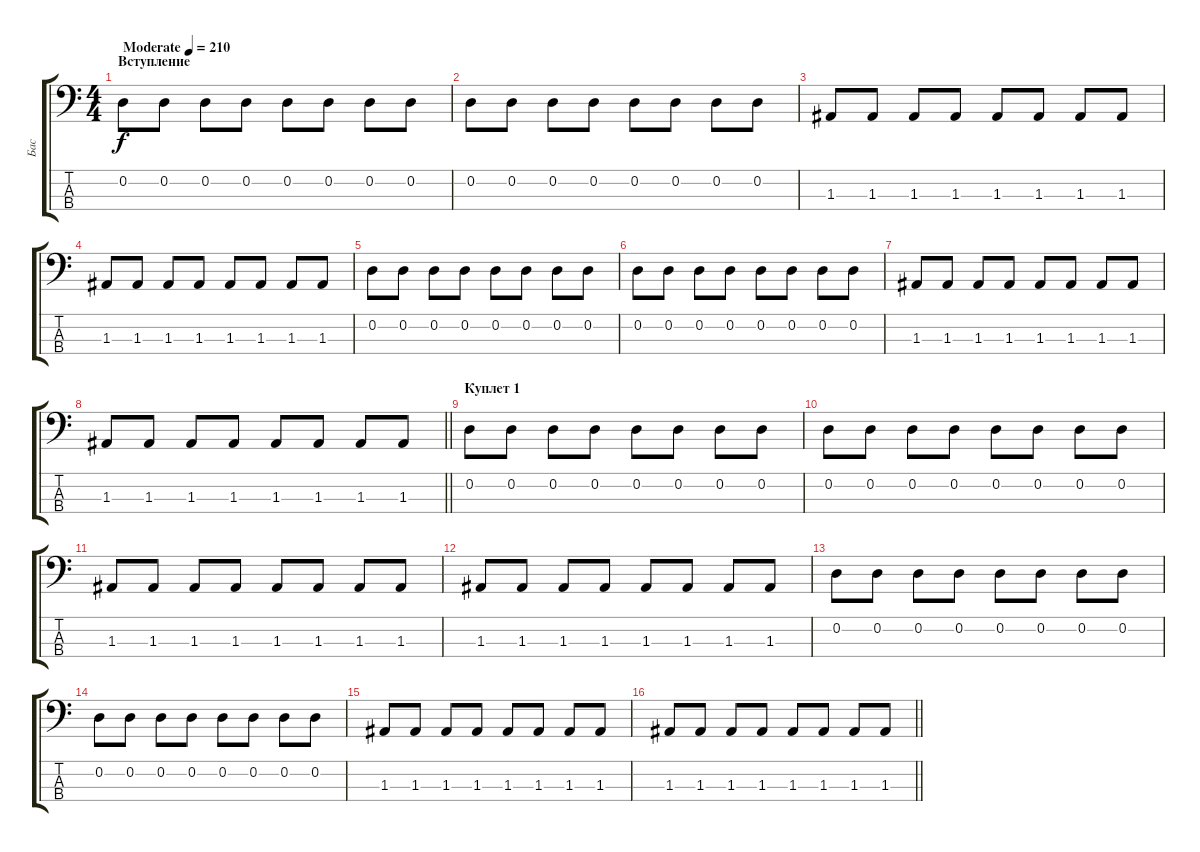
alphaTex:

\track ("Бас" "Бас") {instrument electricbassfinger}
\staff {score tabs}
\tuning (G2 D2 A1 E1) {hide}
\ts (4 4)
\section ("" "Вступление")
\tempo (210 "Moderate")
\clef f4
\ks c
0.2.8{dy f instrument electricbassfinger} 0.2.8 0.2.8 0.2.8 0.2.8 0.2.8 0.2.8 0.2.8 |
0.2.8 0.2.8 0.2.8 0.2.8 0.2.8 0.2.8 0.2.8 0.2.8 |
1.3.8 1.3.8 1.3.8 1.3.8 1.3.8 1.3.8 1.3.8 1.3.8 |
1.3.8 1.3.8 1.3.8 1.3.8 1.3.8 1.3.8 1.3.8 1.3.8 |
0.2.8 0.2.8 0.2.8 0.2.8 0.2.8 0.2.8 0.2.8 0.2.8 |
0.2.8 0.2.8 0.2.8 0.2.8 0.2.8 0.2.8 0.2.8 0.2.8 |
1.3.8 1.3.8 1.3.8 1.3.8 1.3.8 1.3.8 1.3.8 1.3.8 |
\barLineRight lightlight
1.3.8 1.3.8 1.3.8 1.3.8 1.3.8 1.3.8 1.3.8 1.3.8 |
\section ("" "Куплет 1")
0.2.8 0.2.8 0.2.8 0.2.8 0.2.8 0.2.8 0.2.8 0.2.8 |
0.2.8 0.2.8 0.2.8 0.2.8 0.2.8 0.2.8 0.2.8 0.2.8 |
1.3.8 1.3.8 1.3.8 1.3.8 1.3.8 1.3.8 1.3.8 1.3.8 |
1.3.8 1.3.8 1.3.8 1.3.8 1.3.8 1.3.8 1.3.8 1.3.8 |
0.2.8 0.2.8 0.2.8 0.2.8 0.2.8 0.2.8 0.2.8 0.2.8 |
0.2.8 0.2.8 0.2.8 0.2.8 0.2.8 0.2.8 0.2.8 0.2.8 |
1.3.8 1.3.8 1.3.8 1.3.8 1.3.8 1.3.8 1.3.8 1.3.8 |
\barLineRight lightlight
1.3.8 1.3.8 1.3.8 1.3.8 1.3.8 1.3.8 1.3.8 1.3.8
